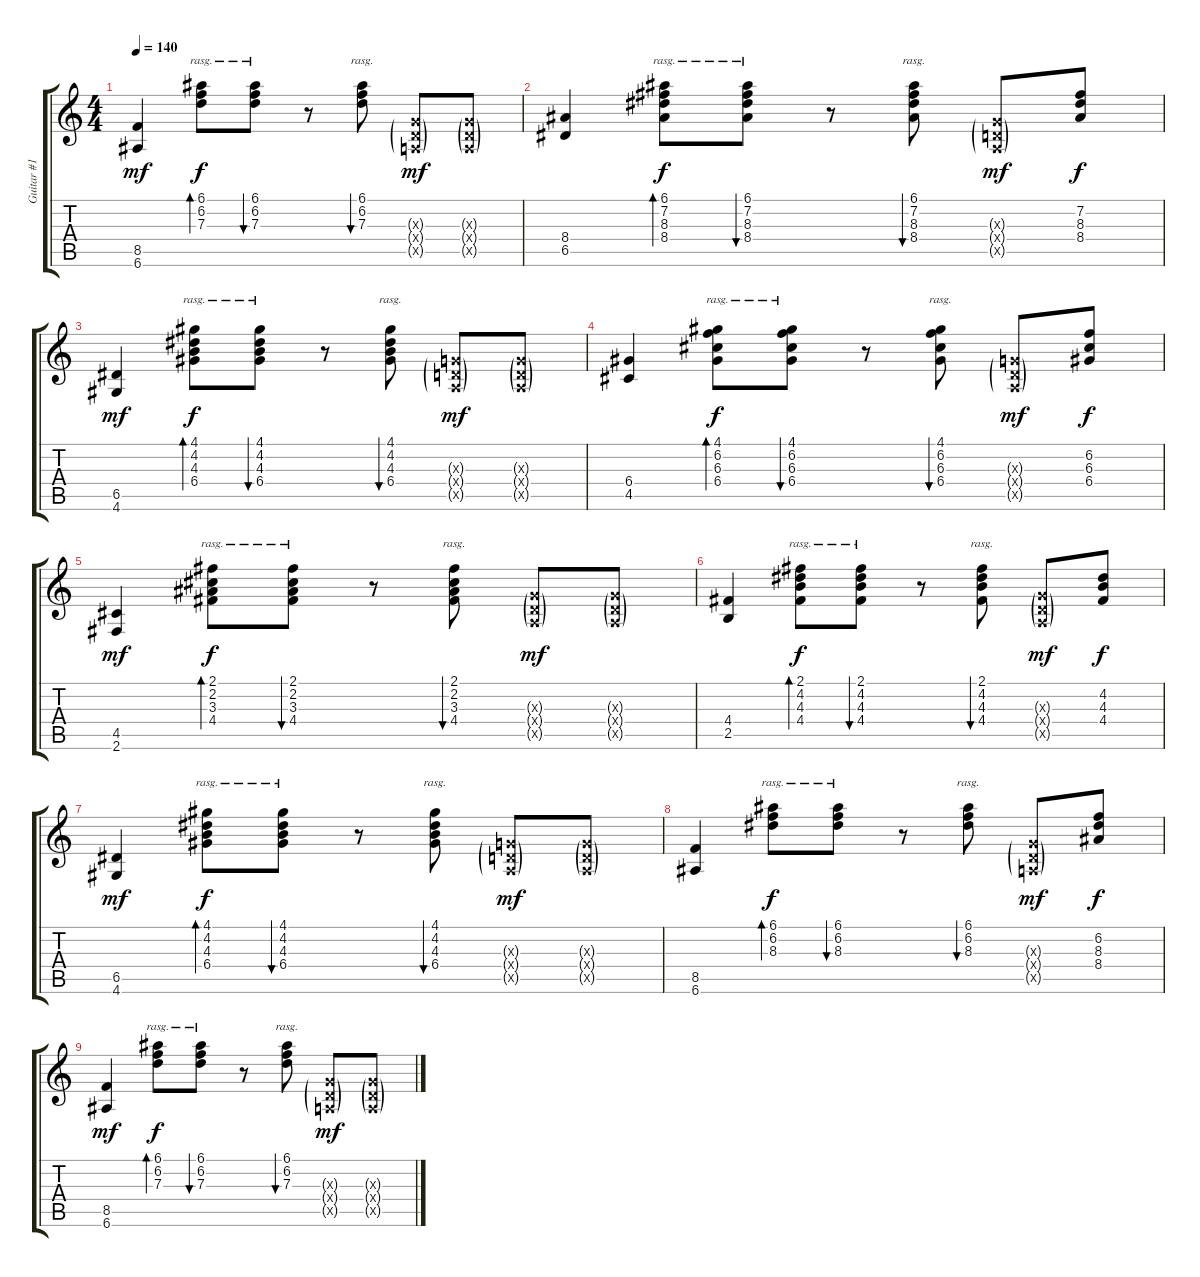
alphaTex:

\track ("Guitar #1" "Guitar #1") {instrument acousticguitarnylon}
\staff {score tabs}
\tuning (E4 B3 G3 D3 A2 E2) {hide}
\ts (4 4)
\tempo 140
\clef g2
\ks c
(8.5 6.6).4{dy mf} (6.1 6.2 7.3).8{bd 480 rasg ii dy f} (6.1 6.2 7.3).8{bu 120 rasg ii} r.8 (6.1 6.2 7.3).8{bu 120 rasg ii} (0.3{g x} 0.4{g x} 0.5{g x}).8{dy mf} (0.3{g x} 0.4{g x} 0.5{g x}).8 |
(8.4 6.5).4 (6.1 7.2 8.3 8.4).8{bd 480 rasg ii dy f} (6.1 7.2 8.3 8.4).8{bu 120 rasg ii} r.8 (6.1 7.2 8.3 8.4).8{bu 120 rasg ii} (0.3{g x} 0.4{g x} 0.5{g x}).8{dy mf} (7.2 8.3 8.4).8{dy f} |
(6.5 4.6).4{dy mf} (4.1 4.2 4.3 6.4).8{bd 480 rasg ii dy f} (4.1 4.2 4.3 6.4).8{bu 120 rasg ii} r.8 (4.1 4.2 4.3 6.4).8{bu 120 rasg ii} (0.3{g x} 0.4{g x} 0.5{g x}).8{dy mf} (0.3{g x} 0.4{g x} 0.5{g x}).8 |
(6.4 4.5).4 (4.1 6.2 6.3 6.4).8{bd 480 rasg ii dy f} (4.1 6.2 6.3 6.4).8{bu 120 rasg ii} r.8 (4.1 6.2 6.3 6.4).8{bu 120 rasg ii} (0.3{g x} 0.4{g x} 0.5{g x}).8{dy mf} (6.2 6.3 6.4).8{dy f} |
(4.5 2.6).4{dy mf} (2.1 2.2 3.3 4.4).8{bd 480 rasg ii dy f} (2.1 2.2 3.3 4.4).8{bu 120 rasg ii} r.8 (2.1 2.2 3.3 4.4).8{bu 120 rasg ii} (0.3{g x} 0.4{g x} 0.5{g x}).8{dy mf} (0.3{g x} 0.4{g x} 0.5{g x}).8 |
(4.4 2.5).4 (2.1 4.2 4.3 4.4).8{bd 480 rasg ii dy f} (2.1 4.2 4.3 4.4).8{bu 120 rasg ii} r.8 (2.1 4.2 4.3 4.4).8{bu 120 rasg ii} (0.3{g x} 0.4{g x} 0.5{g x}).8{dy mf} (4.2 4.3 4.4).8{dy f} |
(6.5 4.6).4{dy mf} (4.1 4.2 4.3 6.4).8{bd 480 rasg ii dy f} (4.1 4.2 4.3 6.4).8{bu 120 rasg ii} r.8 (4.1 4.2 4.3 6.4).8{bu 120 rasg ii} (0.3{g x} 0.4{g x} 0.5{g x}).8{dy mf} (0.3{g x} 0.4{g x} 0.5{g x}).8 |
(8.5 6.6).4 (6.1 6.2 8.3).8{bd 480 rasg ii dy f} (6.1 6.2 8.3).8{bu 120 rasg ii} r.8 (6.1 6.2 8.3).8{bu 120 rasg ii} (0.3{g x} 0.4{g x} 0.5{g x}).8{dy mf} (6.2 8.3 8.4).8{dy f} |
(8.5 6.6).4{dy mf} (6.1 6.2 7.3).8{bd 480 rasg ii dy f} (6.1 6.2 7.3).8{bu 120 rasg ii} r.8 (6.1 6.2 7.3).8{bu 120 rasg ii} (0.3{g x} 0.4{g x} 0.5{g x}).8{dy mf} (0.3{g x} 0.4{g x} 0.5{g x}).8
